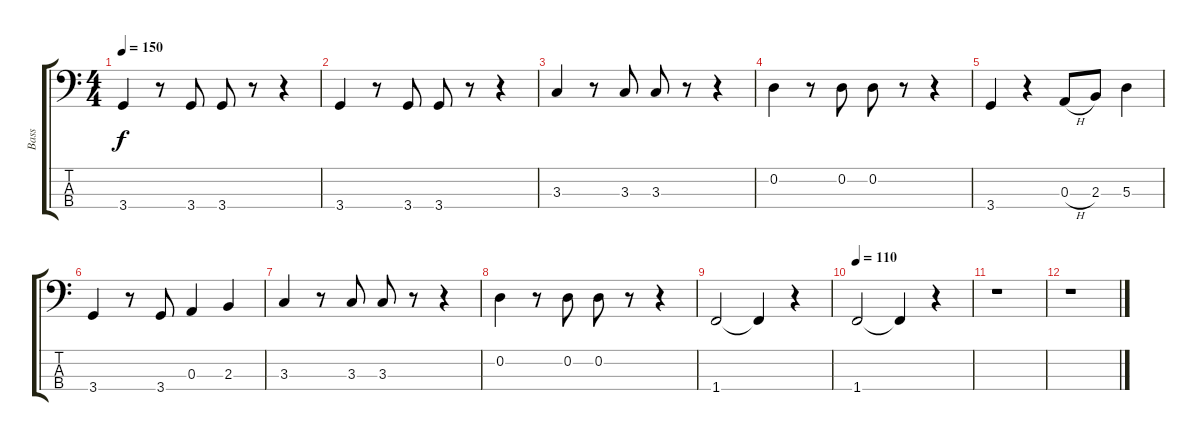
\track ("Bass" "Bass") {instrument electricbassfinger}
\staff {score tabs}
\tuning (G2 D2 A1 E1) {hide}
\ts (4 4)
\tempo 150
\clef f4
\ks c
3.4.4{dy f} r.8 3.4.8 3.4.8 r.8 r.4 |
3.4.4 r.8 3.4.8 3.4.8 r.8 r.4 |
3.3.4 r.8 3.3.8 3.3.8 r.8 r.4 |
0.2.4 r.8 0.2.8 0.2.8 r.8 r.4 |
3.4.4 r.4 0.3{h}.8 2.3.8 5.3.4 |
3.4.4 r.8 3.4.8 0.3.4 2.3.4 |
3.3.4 r.8 3.3.8 3.3.8 r.8 r.4 |
0.2.4 r.8 0.2.8 0.2.8 r.8 r.4 |
1.4.2 1.4{t}.4 r.4 |
\tempo 110
1.4.2 1.4{t}.4 r.4 |
r.1 |
r.1
